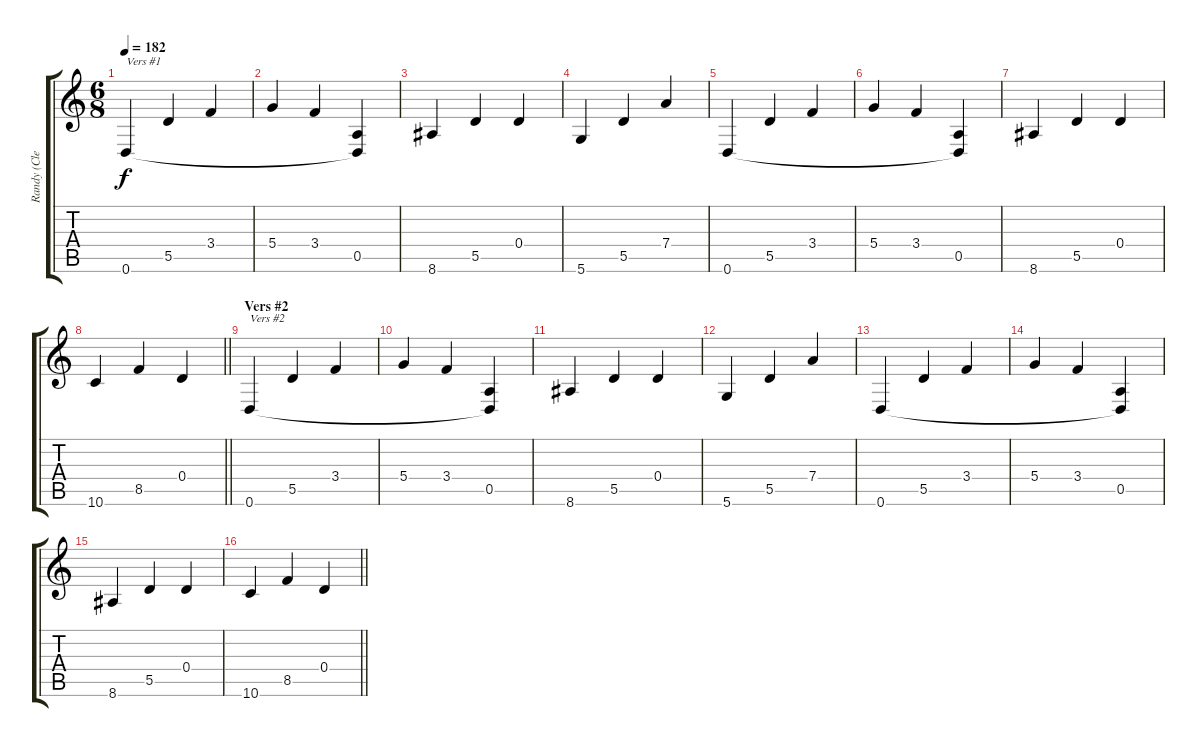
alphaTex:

\track ("Randy (Clean Guitar)" "Randy (Cle") {instrument acousticguitarsteel}
\staff {score tabs}
\tuning (E4 B3 G3 D3 A2 D2) {hide}
\ts (6 8)
\tempo 182
\clef g2
\ks c
0.6.4{txt "Vers #1" dy f} 5.5.4 3.4.4 |
5.4.4 3.4.4 (0.5 0.6{t}).4 |
8.6.4 5.5.4 0.4.4 |
5.6.4 5.5.4 7.4.4 |
0.6.4 5.5.4 3.4.4 |
5.4.4 3.4.4 (0.5 0.6{t}).4 |
8.6.4 5.5.4 0.4.4 |
\barLineRight lightlight
10.6.4 8.5.4 0.4.4 |
\section ("" "Vers #2")
0.6.4{txt "Vers #2"} 5.5.4 3.4.4 |
5.4.4 3.4.4 (0.5 0.6{t}).4 |
8.6.4 5.5.4 0.4.4 |
5.6.4 5.5.4 7.4.4 |
0.6.4 5.5.4 3.4.4 |
5.4.4 3.4.4 (0.5 0.6{t}).4 |
8.6.4 5.5.4 0.4.4 |
\barLineRight lightlight
10.6.4 8.5.4 0.4.4
